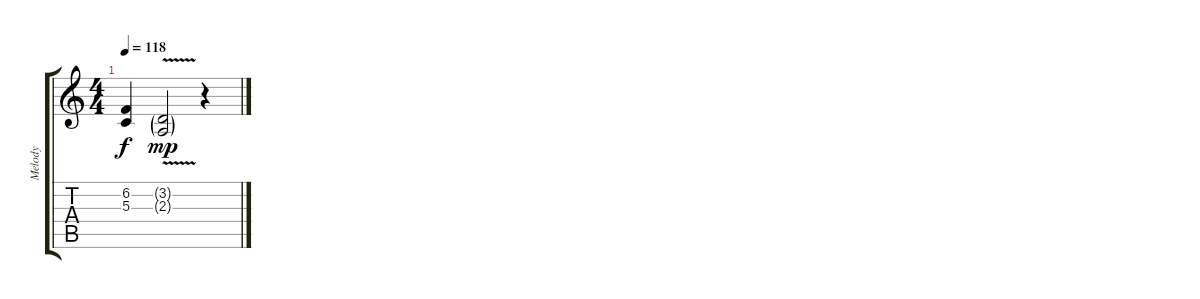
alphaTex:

\track ("Melody" "Melody") {instrument clavinet}
\staff {score tabs}
\tuning (E4 B3 G3 D3 A2 E2) {hide}
\ts (4 4)
\tempo 118
\clef g2
\ks c
(6.2{t} 5.3{t}).4{dy f} (3.2{v g} 2.3{v g}).2{dy mp} r.4
